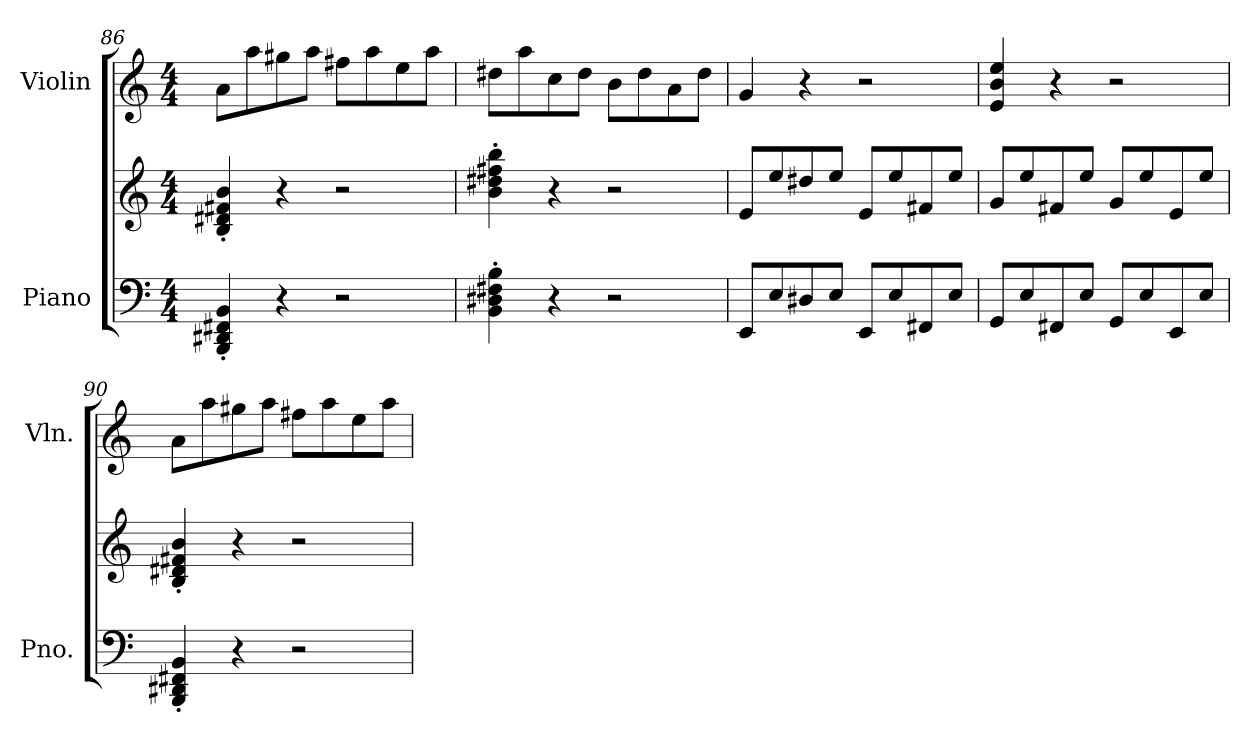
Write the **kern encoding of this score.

**kern	**kern	**kern
*part2	*part2	*part1
*staff3	*staff2	*staff1
*I"Piano	*	*I"Violin
*I'Pno.	*	*I'Vln.
*clefF4	*clefG2	*clefG2
*k[]	*k[]	*k[]
*M4/4	*M4/4	*M4/4
=86	=86	=86
4BBB/' 4DD#X/' 4FF#X/' 4BB/'	4B/' 4d#X/' 4f#X/' 4b/'	8a\L
.	.	8aa\
4r	4r	8gg#X\
.	.	8aa\J
2r	2r	8ff#X\L
.	.	8aa\
.	.	8ee\
.	.	8aa\J
!!LO:LB:g=z
=87	=87	=87
4BB\' 4D#X\' 4F#X\' 4B\'	4b\' 4dd#X\' 4ff#X\' 4bb\'	8dd#X\L
.	.	8aa\
4r	4r	8cc\
.	.	8dd#\J
2r	2r	8b\L
.	.	8dd#\
.	.	8a\
.	.	8dd#\J
=88	=88	=88
8EE/L	8e/L	4g/
8E/	8ee/	.
8D#X/	8dd#X/	4r
8E/J	8ee/J	.
8EE/L	8e/L	2r
8E/	8ee/	.
8FF#X/	8f#X/	.
8E/J	8ee/J	.
=89	=89	=89
8GG/L	8g/L	4e/ 4b/ 4ee/
8E/	8ee/	.
8FF#X/	8f#X/	4r
8E/J	8ee/J	.
8GG/L	8g/L	2r
8E/	8ee/	.
8EE/	8e/	.
8E/J	8ee/J	.
=90	=90	=90
4BBB/' 4DD#X/' 4FF#X/' 4BB/'	4B/' 4d#X/' 4f#X/' 4b/'	8a\L
.	.	8aa\
4r	4r	8gg#X\
.	.	8aa\J
2r	2r	8ff#X\L
.	.	8aa\
.	.	8ee\
.	.	8aa\J
=	=	=
*-	*-	*-
